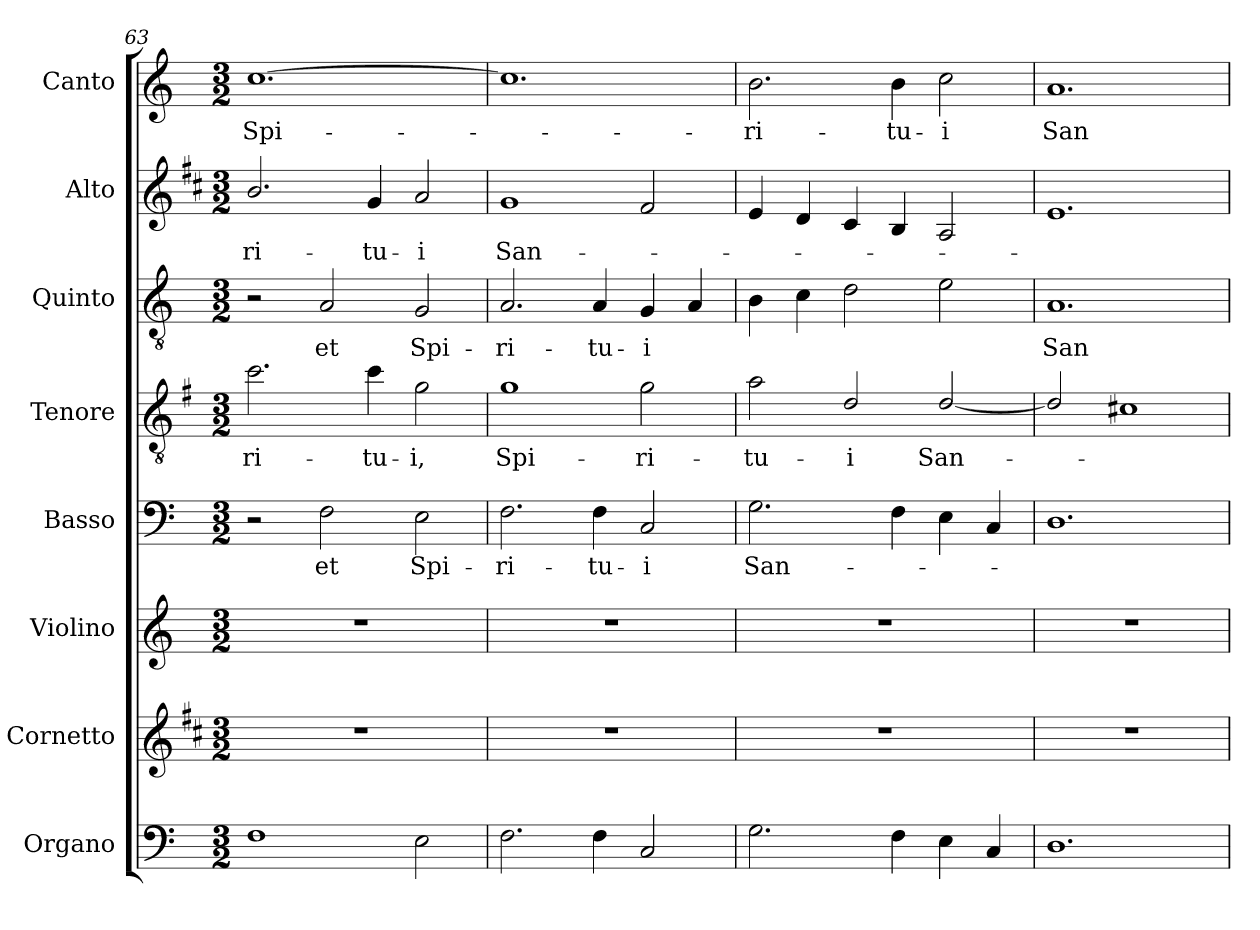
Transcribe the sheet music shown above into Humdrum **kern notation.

**kern	**kern	**kern	**kern	**text	**kern	**text	**kern	**text	**kern	**text	**kern	**text
*part8	*part7	*part6	*part5	*part5	*part4	*part4	*part3	*part3	*part2	*part2	*part1	*part1
*staff8	*staff7	*staff6	*staff5	*staff5	*staff4	*staff4	*staff3	*staff3	*staff2	*staff2	*staff1	*staff1
*I"Organo	*I"Cornetto	*I"Violino	*I"Basso	*	*I"Tenore	*	*I"Quinto	*	*I"Alto	*	*I"Canto	*
*I'Or	*I'Cto.	*I'Vln.	*I'B	*	*I'T	*	*	*	*I'A	*	*I'C	*
*clefF4	*clefG2	*clefG2	*clefF4	*	*clefGv2	*	*clefGv2	*	*clefG2	*	*clefG2	*
*	*ITrd1c2	*	*	*	*ITrd4c7	*	*	*	*ITrd1c2	*	*	*
*k[]	*k[]	*k[]	*k[]	*	*k[]	*	*k[]	*	*k[]	*	*k[]	*
*C:	*C:	*C:	*C:	*	*C:	*	*C:	*	*C:	*	*C:	*
*M3/2	*M3/2	*M3/2	*M3/2	*	*M3/2	*	*M3/2	*	*M3/2	*	*M3/2	*
=63	=63	=63	=63	=63	=63	=63	=63	=63	=63	=63	=63	=63
!	!	!	!	!	!	!LO:LY:b	!	!	!	!LO:LY:b	!	!LO:LY:b
1F	1.r	1.r	2r	.	2.f\	-ri-	2r	.	2.a/	-ri-	[1.cc	Spi-
!	!	!	!	!LO:LY:b	!	!	!	!LO:LY:b	!	!	!	!
.	.	.	2F\	et	.	.	2A/	et	.	.	.	.
!	!	!	!	!	!	!LO:LY:b	!	!	!	!LO:LY:b	!	!
.	.	.	.	.	4f\	-tu-	.	.	4f/	-tu-	.	.
!	!	!	!	!LO:LY:b	!	!LO:LY:b	!	!LO:LY:b	!	!LO:LY:b	!	!
2E\	.	.	2E\	Spi-	2c\	-i,	2G/	Spi-	2g/	-i	.	.
=64	=64	=64	=64	=64	=64	=64	=64	=64	=64	=64	=64	=64
!	!	!	!	!LO:LY:b	!	!LO:LY:b	!	!LO:LY:b	!	!LO:LY:b	!	!
2.F\	1.r	1.r	2.F\	-ri-	1c	Spi-	2.A/	-ri-	1f	San-	1.cc]	.
!	!	!	!	!LO:LY:b	!	!	!	!LO:LY:b	!	!	!	!
4F\	.	.	4F\	-tu-	.	.	4A/	-tu-	.	.	.	.
!	!	!	!	!LO:LY:b	!	!LO:LY:b	!	!LO:LY:b	!	!	!	!
2C/	.	.	2C/	-i	2c\	-ri-	4G/	-i	2e/	.	.	.
.	.	.	.	.	.	.	4A/	.	.	.	.	.
=65	=65	=65	=65	=65	=65	=65	=65	=65	=65	=65	=65	=65
!	!	!	!	!LO:LY:b	!	!LO:LY:b	!	!	!	!	!	!LO:LY:b
2.G\	1.r	1.r	2.G\	San-	2d\	-tu-	4B\	.	4d/	.	2.b\	-ri-
.	.	.	.	.	.	.	4c\	.	4c/	.	.	.
!	!	!	!	!	!	!LO:LY:b	!	!	!	!	!	!
.	.	.	.	.	2G/	-i	2d\	.	4B/	.	.	.
!	!	!	!	!	!	!	!	!	!	!	!	!LO:LY:b
4F\	.	.	4F\	.	.	.	.	.	4A/	.	4b\	-tu-
!	!	!	!	!	!	!LO:LY:b	!	!	!	!	!	!LO:LY:b
4E\	.	.	4E\	.	[2G/	San-	2e\	.	2G/	.	2cc\	-i
4C/	.	.	4C/	.	.	.	.	.	.	.	.	.
!!LO:LB:g=z
=66	=66	=66	=66	=66	=66	=66	=66	=66	=66	=66	=66	=66
!	!	!	!	!	!	!	!	!LO:LY:b	!	!	!	!LO:LY:b
1.D	1.r	1.r	1.D	.	2G/]	.	1.A	San-	1.d	.	1.a	San-
.	.	.	.	.	1F#X	.	.	.	.	.	.	.
=	=	=	=	=	=	=	=	=	=	=	=	=
*-	*-	*-	*-	*-	*-	*-	*-	*-	*-	*-	*-	*-
